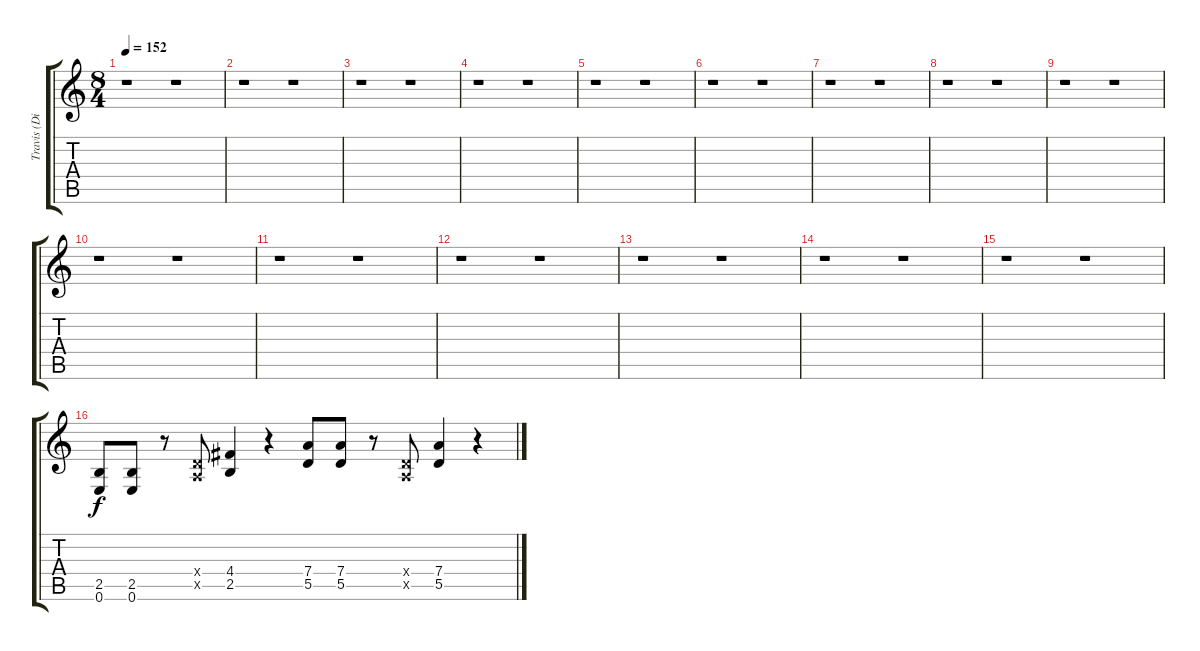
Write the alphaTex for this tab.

\track ("Travis (Distorted)" "Travis (Di") {instrument overdrivenguitar}
\staff {score tabs}
\tuning (E4 B3 G3 D3 A2 E2) {hide}
\ts (8 4)
\tempo 152
\clef g2
\ks c
r.1{dy f} r.1 |
r.1 r.1 |
r.1 r.1 |
r.1 r.1 |
r.1 r.1 |
r.1 r.1 |
r.1 r.1 |
r.1 r.1 |
r.1 r.1 |
r.1 r.1 |
r.1 r.1 |
r.1 r.1 |
r.1 r.1 |
r.1 r.1 |
r.1 r.1 |
(2.5 0.6).8 (2.5 0.6).8 r.8 (0.4{x} 0.5{x}).8 (4.4 2.5).4 r.4 (7.4 5.5).8 (7.4 5.5).8 r.8 (0.4{x} 0.5{x}).8 (7.4 5.5).4 r.4
